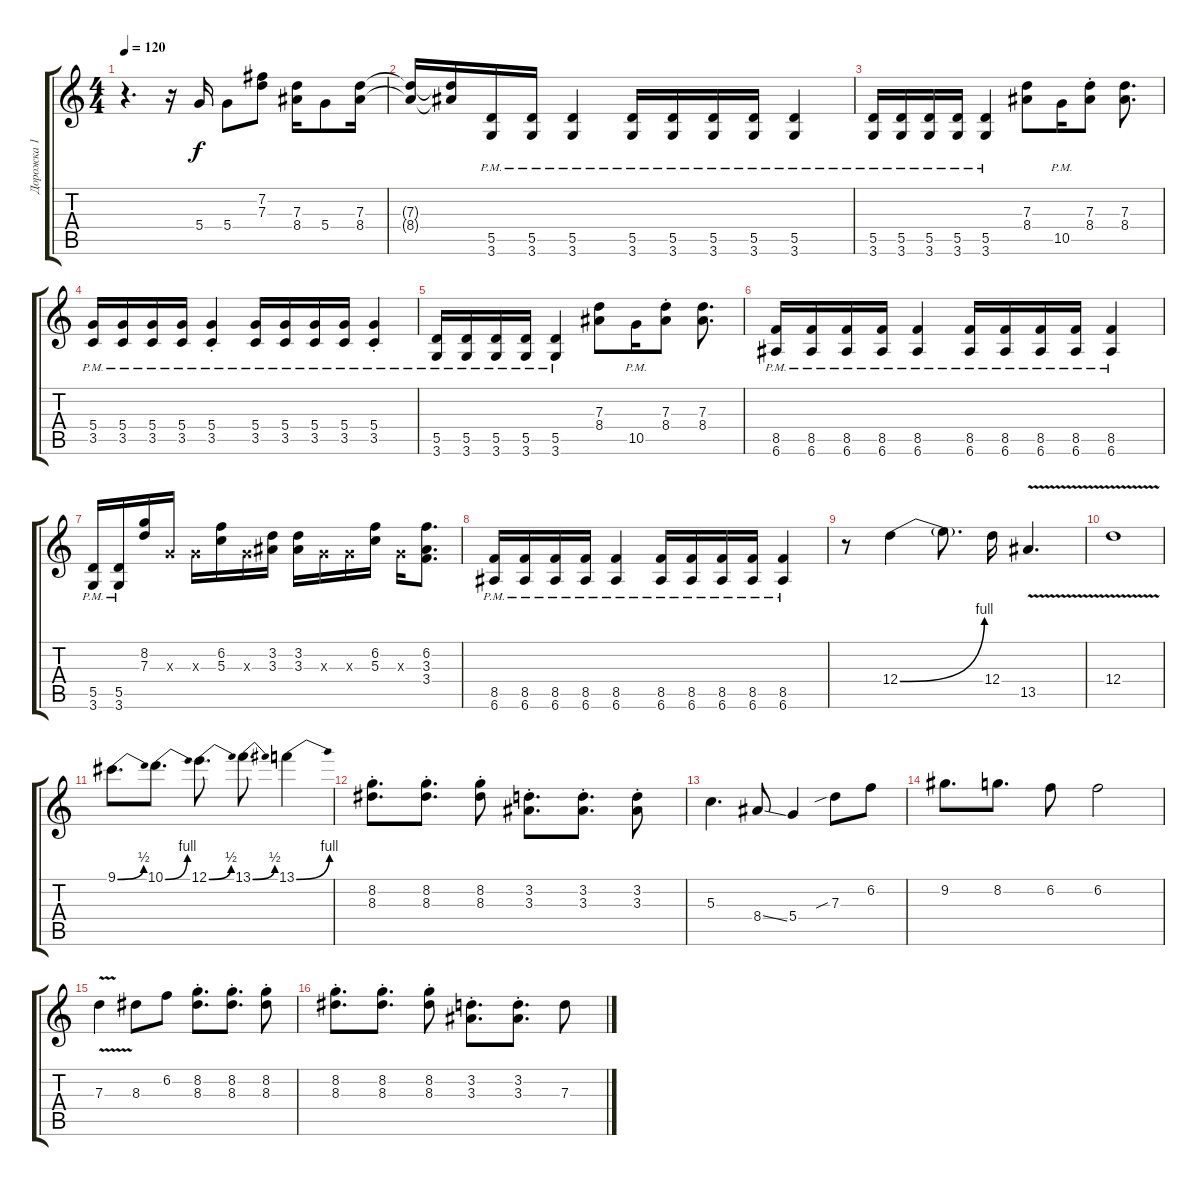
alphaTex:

\track ("Дорожка 1" "Дорожка 1") {instrument overdrivenguitar}
\staff {score tabs}
\tuning (E4 B3 G3 D3 A2 E2) {hide}
\ts (4 4)
\tempo 120
\clef g2
\ks c
r.4{d dy f} r.16 5.4.16 5.4.8 (7.2 7.3).8 (7.3 8.4).16 5.4.8 (7.3 8.4).16 |
(7.3{t} 8.4{t}).16 (7.3{t} 8.4{t}).16 (5.5{pm} 3.6{pm}).16 (5.5{pm} 3.6{pm}).16 (5.5{pm} 3.6{pm}).4 (5.5{pm} 3.6{pm}).16 (5.5{pm} 3.6{pm}).16 (5.5{pm} 3.6{pm}).16 (5.5{pm} 3.6{pm}).16 (5.5{pm} 3.6{pm}).4 |
(5.5{pm} 3.6{pm}).16 (5.5{pm} 3.6{pm}).16 (5.5{pm} 3.6{pm}).16 (5.5{pm} 3.6{pm}).16 (5.5{pm} 3.6{pm}).4 (7.3 8.4).8 10.5{pm}.16 (7.3{st} 8.4{st}).8 (7.3 8.4).8{d} |
(5.4{pm} 3.5{pm}).16 (5.4{pm} 3.5{pm}).16 (5.4{pm} 3.5{pm}).16 (5.4{pm} 3.5{pm}).16 (5.4{pm st} 3.5{pm st}).4 (5.4{pm} 3.5{pm}).16 (5.4{pm} 3.5{pm}).16 (5.4{pm} 3.5{pm}).16 (5.4{pm} 3.5{pm}).16 (5.4{pm st} 3.5{pm st}).4 |
(5.5{pm} 3.6{pm}).16 (5.5{pm} 3.6{pm}).16 (5.5{pm} 3.6{pm}).16 (5.5{pm} 3.6{pm}).16 (5.5{pm} 3.6{pm}).4 (7.3 8.4).8 10.5{pm}.16 (7.3{st} 8.4{st}).8 (7.3 8.4).8{d} |
(8.5{pm} 6.6{pm}).16 (8.5{pm} 6.6{pm}).16 (8.5{pm} 6.6{pm}).16 (8.5{pm} 6.6{pm}).16 (8.5{pm} 6.6{pm}).4 (8.5{pm} 6.6{pm}).16 (8.5{pm} 6.6{pm}).16 (8.5{pm} 6.6{pm}).16 (8.5{pm} 6.6{pm}).16 (8.5{pm} 6.6{pm}).4 |
(5.5{pm} 3.6{pm}).16 (5.5{pm} 3.6{pm}).16 (8.2 7.3).16 0.3{x}.16 0.3{x}.16 (6.2 5.3).16 0.3{x}.16 (3.2 3.3).16 (3.2 3.3).16 0.3{x}.16 0.3{x}.16 (6.2 5.3).16 0.3{x}.16 (6.2 3.3 3.4).8{d} |
(8.5{pm} 6.6{pm}).16 (8.5{pm} 6.6{pm}).16 (8.5{pm} 6.6{pm}).16 (8.5{pm} 6.6{pm}).16 (8.5{pm} 6.6{pm}).4 (8.5{pm} 6.6{pm}).16 (8.5{pm} 6.6{pm}).16 (8.5{pm} 6.6{pm}).16 (8.5{pm} 6.6{pm}).16 (8.5{pm} 6.6{pm}).4 |
r.8 12.4{be (bend 0 0 60 4)}.4 12.4{t}.8{d} 12.4.16 13.5{v}.4{d} |
12.4{v}.1 |
9.1{be (bend 0 0 60 2)}.8{d} 10.1{be (bend 0 0 60 4)}.8{d} 12.1{be (bend 0 0 60 2)}.8{d} 13.1{be (bend 0 0 60 2)}.8{d} 13.1{be (bend 0 0 60 4)}.4 |
(8.2{st} 8.3{st}).8{d} (8.2{st} 8.3{st}).8{d} (8.2{st} 8.3{st}).8 (3.2{st} 3.3{st}).8{d} (3.2{st} 3.3{st}).8{d} (3.2{st} 3.3{st}).8 |
5.3.4{d} 8.4{ss}.8 5.4.4 7.3{sib}.8 6.2.8 |
9.2.8{d} 8.2.8{d} 6.2.8 6.2.2 |
7.3{v}.4 8.3.8 6.2.8 (8.2{st} 8.3{st}).8{d} (8.2{st} 8.3{st}).8{d} (8.2{st} 8.3{st}).8 |
(8.2{st} 8.3{st}).8{d} (8.2{st} 8.3{st}).8{d} (8.2{st} 8.3{st}).8 (3.2{st} 3.3{st}).8{d} (3.2{st} 3.3{st}).8{d} 7.3.8
